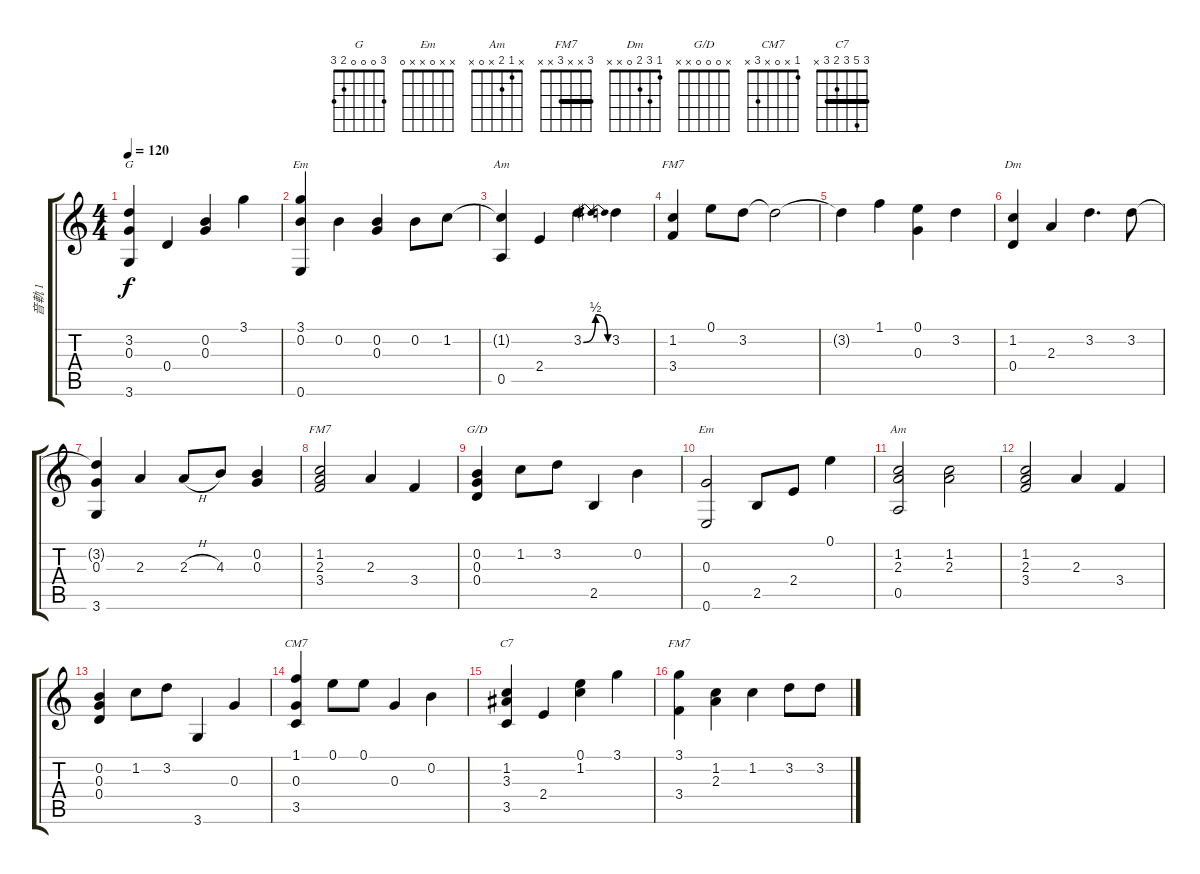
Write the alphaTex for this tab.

\track ("音軌 1" "音軌 1") {instrument acousticguitarnylon}
\staff {score tabs}
\tuning (E4 B3 G3 D3 A2 E2) {hide}
\chord ("G" 3 0 0 0 2 3)
\chord ("Em" 3 0 x x x 0)
\chord ("Am" 0 1 2 2 0 x)
\chord ("FM7" x 1 x 3 x x)
\chord ("Dm" 1 3 2 0 x x)
\chord ("FM7" x 1 2 3 x x)
\chord ("G/D" x 0 0 0 x x)
\chord ("Em" x x 0 x x 0)
\chord ("Am" x 1 2 x 0 x)
\chord ("CM7" 1 x 0 x 3 x)
\chord ("C7" 3 5 3 2 3 x) {barre 3}
\chord ("FM7" 3 x x 3 x x) {barre 3}
\ts (4 4)
\tempo 120
\clef g2
\ks c
(3.2{t} 0.3 3.6).4{ch "G" dy f} 0.4.4 (0.2 0.3).4 3.1.4 |
(3.1 0.2 0.6).4{ch "Em"} 0.2.4 (0.2 0.3).4 0.2.8 1.2.8 |
(1.2{t} 0.5).4{ch "Am"} 2.4.4 3.2{be (bendrelease 0 0 15 2 15 2 60 0)}.4 3.2.4 |
(1.2 3.4).4{ch "FM7"} 0.1.8 3.2.8 3.2{t}.2 |
3.2{t}.4 1.1.4 (0.1 0.3).4 3.2.4 |
(1.2 0.4).4{ch "Dm"} 2.3.4 3.2.4{d} 3.2.8 |
(3.2{t} 0.3 3.6).4 2.3.4 2.3{h}.8 4.3.8 (0.2 0.3).4 |
(1.2 2.3 3.4).2{ch "FM7"} 2.3.4 3.4.4 |
(0.2 0.3 0.4).4{ch "G/D"} 1.2.8 3.2.8 2.5.4 0.2.4 |
(0.3 0.6).2{ch "Em"} 2.5.8 2.4.8 0.1.4 |
(1.2 2.3 0.5).2{ch "Am"} (1.2 2.3).2 |
(1.2 2.3 3.4).2 2.3.4 3.4.4 |
(0.2 0.3 0.4).4 1.2.8 3.2.8 3.6.4 0.3.4 |
(1.1 0.3 3.5).4{ch "CM7"} 0.1.8 0.1.8 0.3.4 0.2.4 |
(1.2 3.3 3.5).4{ch "C7"} 2.4.4 (0.1 1.2).4 3.1.4 |
(3.1 3.4).4{ch "FM7"} (1.2 2.3).4 1.2.4 3.2.8 3.2.8
